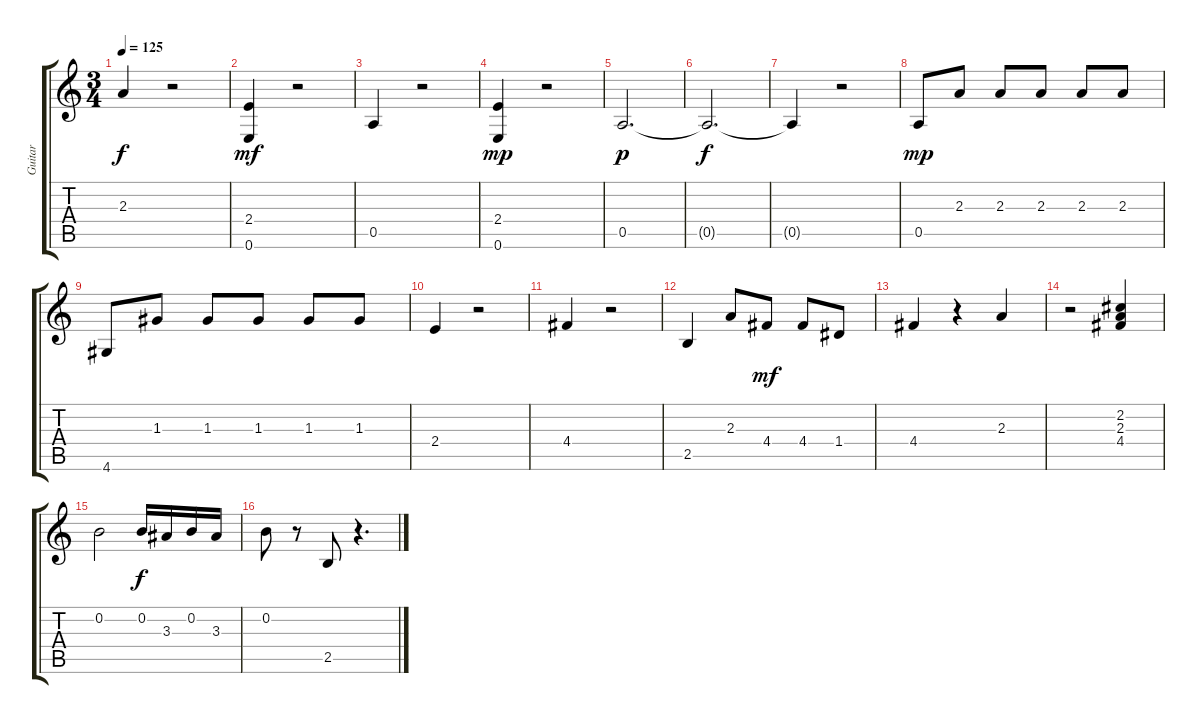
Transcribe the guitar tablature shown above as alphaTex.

\track ("Guitar" "Guitar") {instrument overdrivenguitar}
\staff {score tabs}
\tuning (E4 B3 G3 D3 A2 E2) {hide}
\ts (3 4)
\tempo 125
\clef g2
\ks c
2.3.4{dy f} r.2 |
(2.4 0.6).4{dy mf} r.2 |
0.5.4 r.2 |
(2.4 0.6).4{dy mp} r.2 |
0.5.2{d dy p} |
0.5{t}.2{d dy f} |
0.5{t}.4 r.2 |
0.5.8{dy mp} 2.3.8 2.3.8 2.3.8 2.3.8 2.3.8 |
4.6.8 1.3.8 1.3.8 1.3.8 1.3.8 1.3.8 |
2.4.4 r.2 |
4.4.4 r.2 |
2.5.4 2.3.8 4.4.8{dy mf} 4.4.8 1.4.8 |
4.4.4 r.4 2.3.4 |
r.2 (2.2 2.3 4.4).4 |
0.2.2 0.2.16{dy f} 3.3.16 0.2.16 3.3.16 |
0.2.8 r.8 2.5.8 r.4{d}
